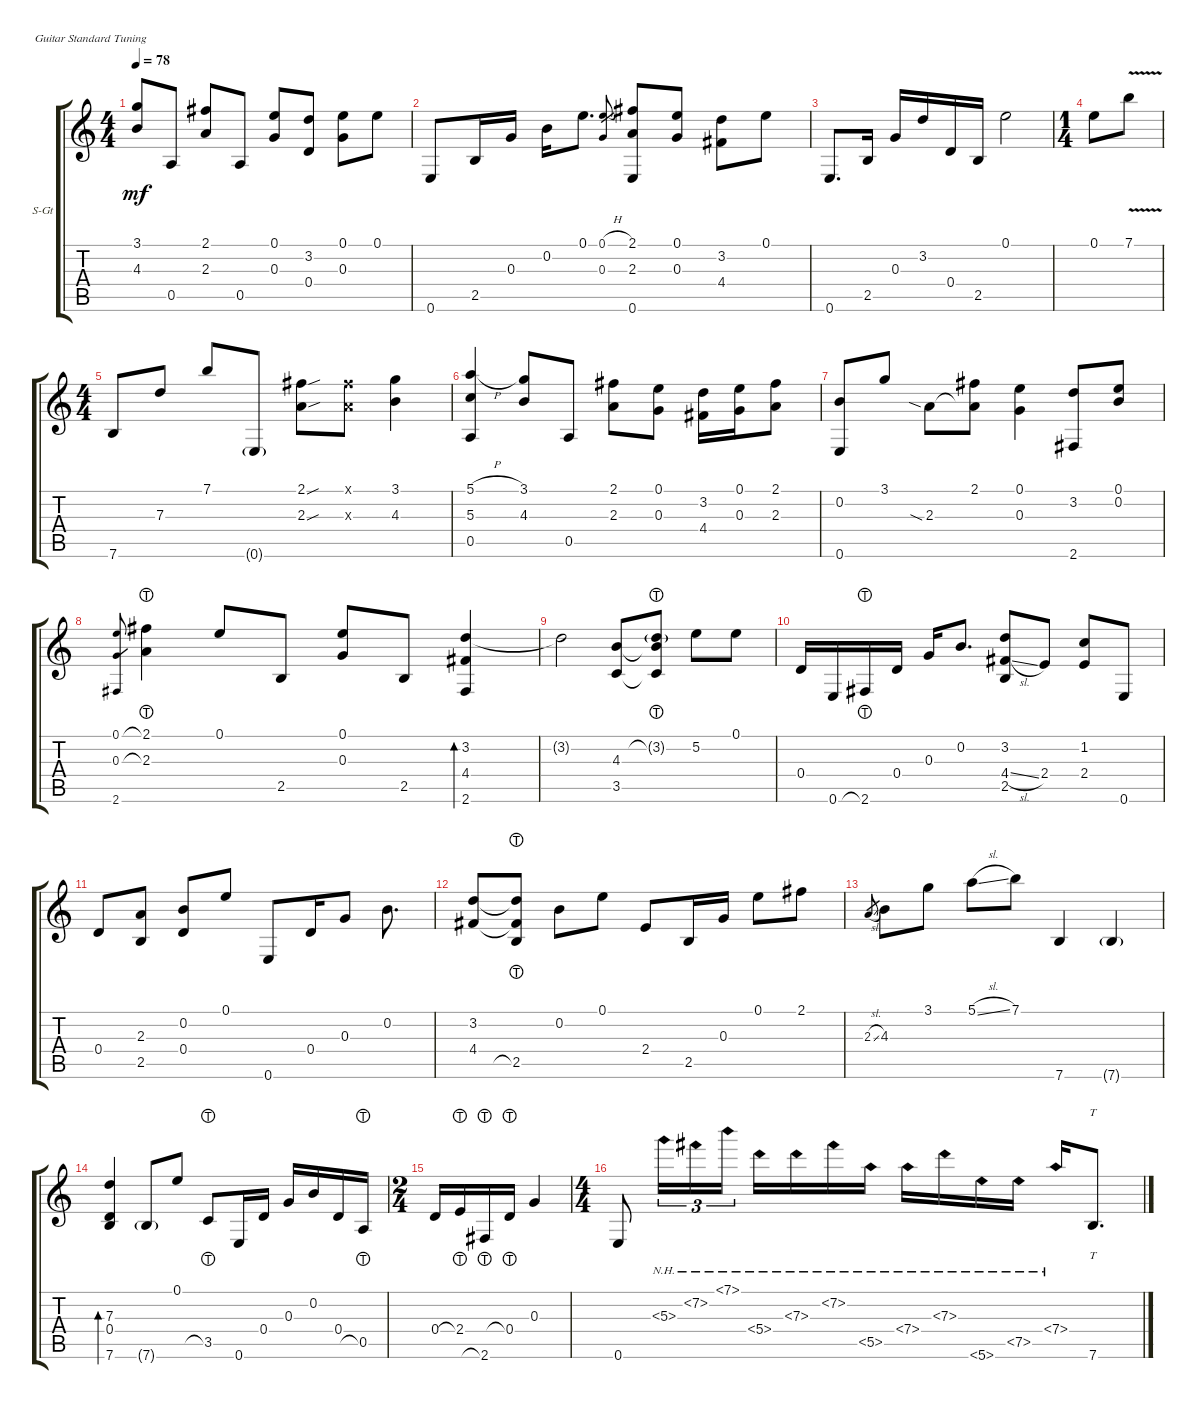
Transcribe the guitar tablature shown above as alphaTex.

\defaultSystemsLayout 4
\bracketExtendMode groupsimilarinstruments
\firstSystemTrackNameOrientation horizontal
\otherSystemsTrackNameOrientation horizontal
\track ("Steel Guitar" "S-Gt") {instrument acousticguitarsteel}
\staff {score tabs}
\tuning (E4 B3 G3 D3 A2 E2)
\ts (4 4)
\tempo 78
\clef g2
\scale
1.03909
\ks c
(3.1 4.3).8{dy mf} 0.5.8 (2.1 2.3).8 0.5.8 (0.1 0.3).8 (0.4 3.2).8 (0.3 0.1).8 0.1.8 |
\scale
0.960908 0.6.8 2.5.16 0.3.16 0.2.16 0.1.8{d} (0.1{h} 0.3).8{gr} (2.1 2.3 0.6).8 (0.1 0.3).8 (4.4 3.2).8 0.1.8 |
\scale
1.03909 0.6.8{d} 2.5.16 0.3.16 3.2.16 0.4.16 2.5.16 0.1.2 |
\ts (1 4)
\scale
0.960908 0.1.8 7.1{v}.8 |
\ts (4 4)
\scale
1.06936 7.6.8 7.3.8 7.1.8 0.6{g}.8 (2.1{sou} 2.3{sou}).8 (2.1{x} 2.3{x}).8 (3.1 4.3).4 |
\scale
0.930643 (0.5 5.1{h} 5.3).4 (3.1 4.3).8 0.5.8 (2.3 2.1).8 (0.1 0.3).8 (4.4 3.2).16 (0.3 0.1).16 (2.1 2.3).8 |
\scale
1.03909 (0.6 0.2).8 3.1.8 2.3{sia}.8 (2.1 2.3{t}).8 (0.1 0.3).4 (2.6 3.2).8 (0.1 0.2).8 |
\scale
0.960908 (2.6 0.1 0.3).8{gr} (2.1{lht} 2.3{lht}).4 0.1.8 2.5.8 (0.3 0.1).8 2.5.8 (2.6 4.4 3.2).4{bd 228} |
\scale
1.03909 3.2{t}.2 (3.5 4.3).8 (3.2{lht g} 4.3{t} 3.5{t}).8 5.2.8 0.1.8 |
\scale
0.960908 0.4.16 0.6.16 2.6{lht}.16 0.4.16 0.3.16 0.2.8{d} (2.5 4.4{sl} 3.2).8 2.4.8 (1.2 2.4).8 0.6.8 |
\scale
1.03909 0.4.8 (2.5 2.3).8 (0.2 0.4).8 0.1.8 0.6.8 0.4.16 0.3.8 0.2.8{d} |
\scale
0.960908 (3.2 4.4).8 (3.2{t} 4.4{t} 2.5{lht}).8 0.2.8 0.1.8 2.4.8 2.5.16 0.3.16 0.1.8 2.1.8 |
\scale
1.03909 2.3{sl}.8{gr} 4.3.8 3.1.8 5.1{sl}.8 7.1.8 7.6.4 7.6{g}.4 |
\scale
0.960908 (7.6 0.4 7.3).4{bd 227} 7.6{g}.8 0.1.8 3.5{lht}.8 0.6.16 0.4.16 0.3.16 0.2.16 0.4.16 0.5{lht}.16 |
\ts (2 4)
\scale
1.06936 0.4.16 2.4{lht}.16 2.6{lht}.16 0.4{lht}.16 0.3.4 |
\ts (4 4)
\scale
0.930643 0.6.8 5.3{nh}.16{tu (3 2)} 7.2{nh}.16{tu (3 2)} 7.1{nh}.16{tu (3 2)} 5.4{nh}.16 7.3{nh}.16 7.2{nh}.16 5.5{nh}.16 7.4{nh}.16 7.3{nh}.16 5.6{nh}.16 7.5{nh}.16 7.4{nh}.16 7.6.8{tt d}
